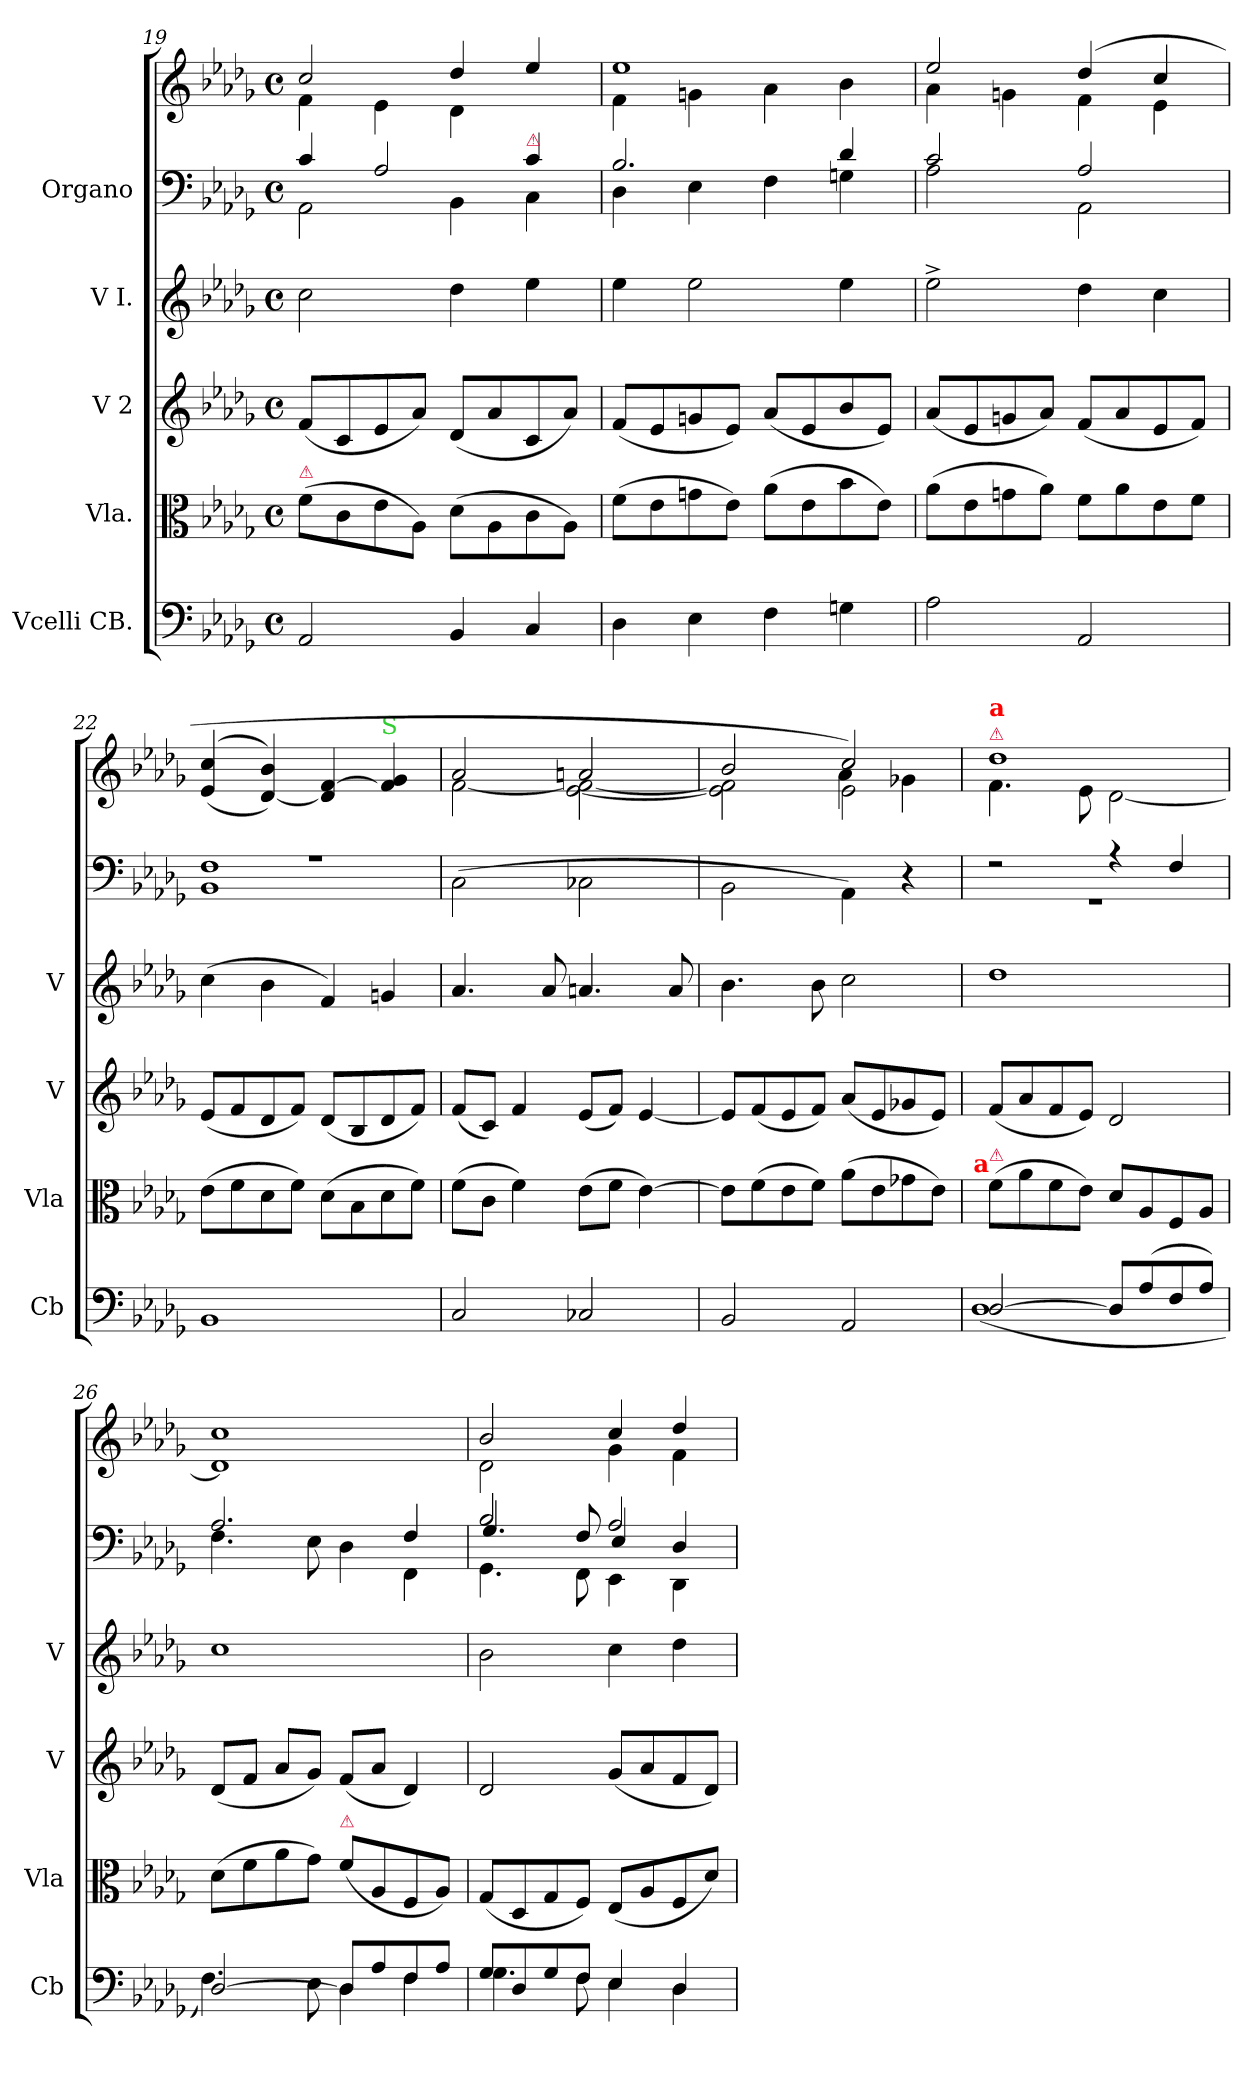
**kern	**kern	**kern	**kern	**kern	**kern
*part5	*part4	*part3	*part2	*part1	*part1
*staff6	*staff5	*staff4	*staff3	*staff2	*staff1
*I"Vcelli CB.	*I"Vla.	*I"V 2	*I"V I.	*I"Organo	*
*I'Cb	*I'Vla	*I'V	*I'V	*	*
*clefF4	*clefC3	*clefG2	*clefG2	*clefF4	*clefG2
*k[b-e-a-d-g-]	*k[b-e-a-d-g-]	*k[b-e-a-d-g-]	*k[b-e-a-d-g-]	*k[b-e-a-d-g-]	*k[b-e-a-d-g-]
*M4/4	*M4/4	*M4/4	*M4/4	*M4/4	*M4/4
*met(c)	*met(c)	*met(c)	*met(c)	*met(c)	*met(c)
=19	=19	=19	=19	=19	=19
*	*	*	*	*^	*^
!	!LO:TX:a:color=crimson:t=⚠	!	!	!	!	!	!
2AA-/	(>8f\L	(<8f/L	2cc\	4c/	2AA-\	2cc/	4f\
.	8c\	8c/	.	.	.	.	.
.	8e-\	8e-/	.	2A-/	.	.	4e-\
.	8A-/J)	8a-/J)	.	.	.	.	.
4BB-/	(>8d-\L	(<8d-/L	4dd-\	.	4BB-\	4dd-/	4d-\
.	8A-\	8a-/	.	.	.	.	.
!	!	!	!	!LO:TX:a:color=crimson:t=⚠	!	!	!
4C/	8c\	8c/	4ee-\	4c/	4C\	4ee-/	4ryy
.	8A-\J)	8a-/J)	.	.	.	.	.
=20	=20	=20	=20	=20	=20	=20	=20
4D-\	(>8f\L	(<8f/L	4ee-\	2.B-/	4D-\	1ee-	4f\
.	8e-\	8e-/	.	.	.	.	.
4E-\	8gn\	8gn/	2ee-\	.	4E-\	.	4gn\
.	8e-\J)	8e-/J)	.	.	.	.	.
4F\	(>8a-\L	(<8a-/L	.	.	4F\	.	4a-\
.	8e-\	8e-/	.	.	.	.	.
4Gn\	8b-\	8b-/	4ee-\	4d-/	4Gn\	.	4b-\
.	8e-\J)	8e-/J)	.	.	.	.	.
=21	=21	=21	=21	=21	=21	=21	=21
2A-\	(>8a-\L	(<8a-/L	2ee-^>\	2c/	2A-\	2ee-/	4a-\
.	8e-\	8e-/	.	.	.	.	.
.	8gn\	8gn/	.	.	.	.	4gn\
.	8a-\J)	8a-/J)	.	.	.	.	.
2AA-/	8f\L	(<8f/L	4dd-\	2A-/	2AA-\	(>4dd-/	4f\
.	8a-\	8a-/	.	.	.	.	.
.	8e-\	8e-/	4cc\	.	.	4cc/	4e-\
.	8f\J	8f/J)	.	.	.	.	.
*	*	*	*	*	*	*v	*v
=22	=22	=22	=22	=22	=22	=22
1BB-	(>8e-\L	(8e-/L	(>4cc\	1BB-/ 1F/	1rA	(<(>4e-/ 4cc/
.	8f\	8f/	.	.	.	.
.	8d-\	8d-/	4b-\	.	.	[4d-/ 4b-/))
.	8f\J)	8f/J)	.	.	.	.
.	(>8d-\L	(<8d-/L	4f/)	.	.	4d-]/ [4f/
.	8B-\	8B-/	.	.	.	.
!	!	!	!	!	!	!LO:TX:a:color=limegreen:t=S
.	8d-\	8d-/	4gn/	.	.	4f]/ 4g-/
.	8f\J)	8f/J)	.	.	.	.
*	*	*	*	*v	*v	*
=23	=23	=23	=23	=23	=23
*	*	*	*	*	*^
2C/	(>8f\L	(<8f/L	4.a-/	(<2C\	2a-/	[<2f\
.	8c\J	8c/J)	.	.	.	.
.	4f\)	4f/	.	.	.	.
.	.	.	8a-/	.	.	.
2C-X/	(>8e-\L	(<8e-/L	4.an/	2C-X\	2an/	[2e-\ 2f_\
.	8f\J	8f/J)	.	.	.	.
.	[4e-\)	[4e-/	.	.	.	.
.	.	.	8a/	.	.	.
=24	=24	=24	=24	=24	=24	=24
*	*	*	*	*	*	*^
2BB-/	8e-\L]	8e-/L]	4.b-\	2BB-\	2b-/	2e-]\ 2f]\	2ryy
.	(>8f\	(<8f/	.	.	.	.	.
.	8e-\	8e-/	.	.	.	.	.
.	8f\J)	8f/J)	8b-\	.	.	.	.
2AA-/	(>8a-\L	(<8a-/L	2cc\	4AA-\)	2cc/)	2e-\	4a-\
.	8e-\	8e-/	.	.	.	.	.
.	8g-X\	8g-X/	.	4r	.	.	4g-X\
.	8e-\J)	8e-/J)	.	.	.	.	.
*	*	*	*	*	*	*v	*v
=25	=25	=25	=25	=25	=25	=25
*^	*	*	*	*^	*	*
!	!	!	!	!	!	!	!LO:TX:a:color=crimson:t=⚠	!
!	!	!	!	!	!	!	!LO:TX:a:B:color=red:t=a	!
!	!	!LO:TX:a:color=crimson:t=⚠	!	!	!	!	!	!
!	!	!LO:TX:a:B:rj:color=red:t=a	!	!	!	!	!	!
[2D-/	(<1D-	(>8f\L	(<8f/L	1dd-	2r	1rGG	1dd-	4.f\
.	.	8a-\	8a-/	.	.	.	.	.
.	.	8f\	8f/	.	.	.	.	.
.	.	8e-\J)	8e-/J)	.	.	.	.	8e-\
8D-/L]	.	8d-/L	2d-/	.	4r	.	.	[2d-\
(<8A-/	.	8A-/	.	.	.	.	.	.
8F/	.	8F/	.	.	4F/	.	.	.
8A-/J)	.	8A-/J	.	.	.	.	.	.
=26	=26	=26	=26	=26	=26	=26	=26	=26
[2D-/	4.F\)	(>8d-\L	(<8d-/L	1cc	2.A-/	4.F\	1cc	1d-]
.	.	8f\	8f/J	.	.	.	.	.
.	.	8a-\	8a-/L	.	.	.	.	.
.	8E-\	8g-\J)	8g-/J)	.	.	8E-\	.	.
!	!	!LO:TX:a:color=crimson:t=⚠	!	!	!	!	!	!
8D-/L]	4D-\	(>8f\L	(<8f/L	.	.	4D-\	.	.
8A-/	.	8A-/	8a-/J	.	.	.	.	.
8F/	4F\	8F/	4d-/)	.	4F/	4FF\	.	.
8A-/J	.	8A-/J)	.	.	.	.	.	.
=27	=27	=27	=27	=27	=27	=27	=27	=27
*	*	*	*	*	*	*^	*	*
8G-/L	4.G-\	(<8G-/L	2d-/	2b-\	2B-/	4.G-/	4.GG-\	2b-/	2d-\
8D-/	.	8D-/	.	.	.	.	.	.	.
8G-/	.	8G-/	.	.	.	.	.	.	.
8F/J	8F\	8F/J)	.	.	.	8F/	8FF\	.	.
4E-/	4E-\	(<8E-/L	(<8g-/L	4cc\	2A-/	4E-/	4EE-\	4cc/	4g-\
.	.	8A-/	8a-/	.	.	.	.	.	.
4D-/	4D-\	8F/	8f/	4dd-\	.	4D-/	4DD-\	4dd-/	4f\
.	.	8d-/J)	8d-/J)	.	.	.	.	.	.
*	*	*	*	*	*v	*v	*v	*	*
*v	*v	*	*	*	*	*v	*v
=	=	=	=	=	=
*-	*-	*-	*-	*-	*-
